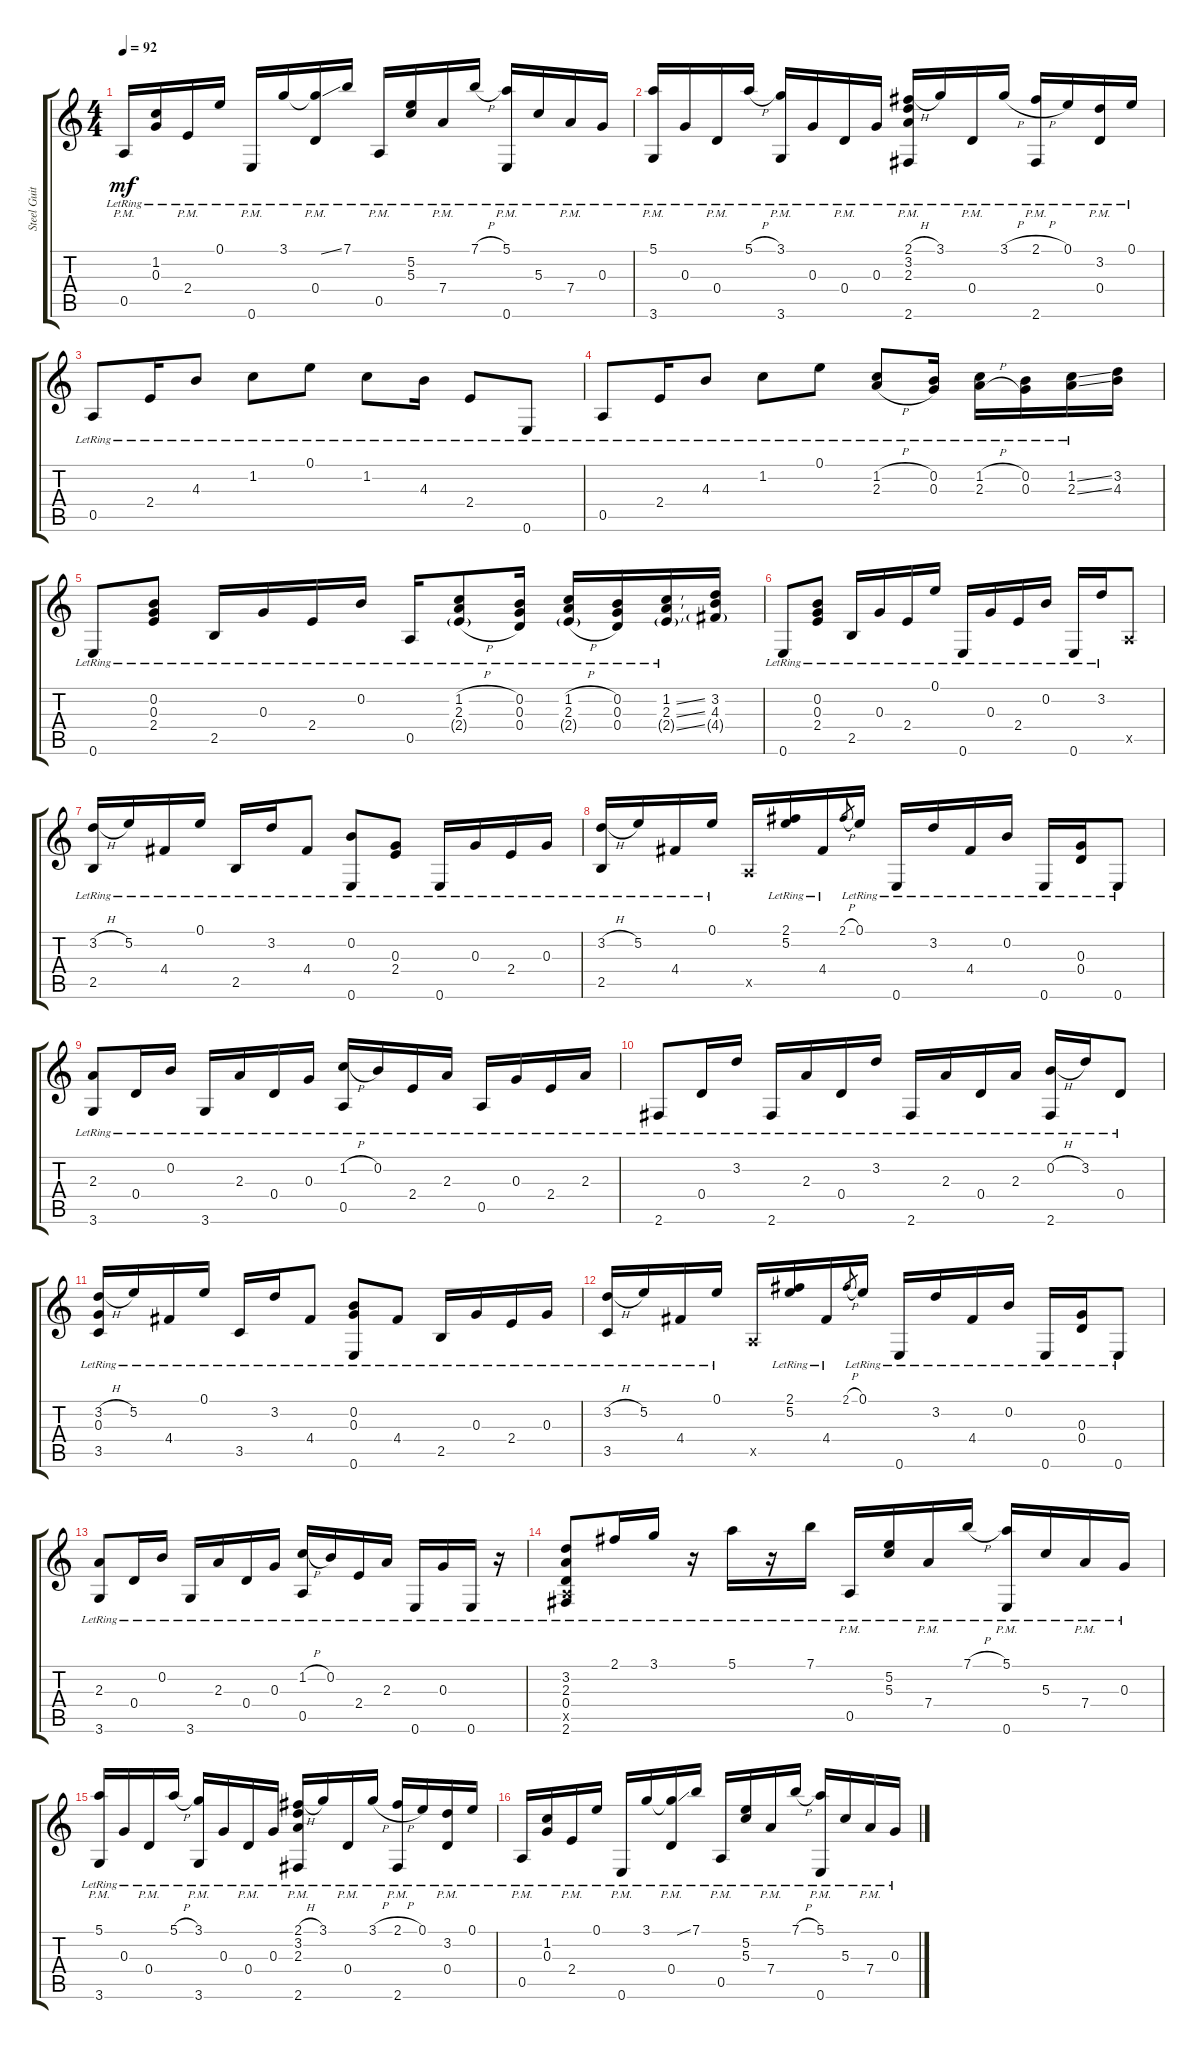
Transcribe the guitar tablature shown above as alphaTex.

\track ("Steel Guitar" "Steel Guit") {instrument acousticguitarsteel}
\staff {score tabs}
\tuning (E4 B3 G3 D3 A2 E2) {hide}
\ts (4 4)
\tempo 92
\clef g2
\ks c
0.5{pm lr}.16{dy mf} (1.2{lr} 0.3{lr}).16 2.4{pm lr}.16 0.1{lr}.16 0.6{pm lr}.16 3.1{lr}.16 (3.1{ss t} 0.4{pm lr}).16 7.1{lr}.16 0.5{pm lr}.16 (5.2{lr} 5.3{lr}).16 7.4{pm lr}.16 7.1{h lr}.16 (5.1{lr} 0.6{pm lr}).16 5.3{lr}.16 7.4{pm lr}.16 0.3{lr}.16 |
(5.1{lr} 3.6{pm lr}).16 0.3{lr}.16 0.4{pm lr}.16 5.1{h lr}.16 (3.1{lr} 3.6{pm lr}).16 0.3{lr}.16 0.4{pm lr}.16 0.3{lr}.16 (2.1{h lr} 3.2{lr} 2.3{lr} 2.6{pm lr}).16 3.1{lr}.16 0.4{pm lr}.16 3.1{h lr}.16 (2.1{h lr} 2.6{pm lr}).16 0.1{lr}.16 (3.2{lr} 0.4{pm lr}).16 0.1{lr}.16 |
0.5{lr}.8 2.4{lr}.16 4.3{lr}.8 1.2{lr}.8 0.1{lr}.8 1.2{lr}.8 4.3{lr}.16 2.4{lr}.8 0.6{lr}.8 |
0.5{lr}.8 2.4{lr}.16 4.3{lr}.8 1.2{lr}.8 0.1{lr}.8 (1.2{h lr} 2.3{h lr}).8 (0.2{lr} 0.3{lr}).16 (1.2{h lr} 2.3{h lr}).16 (0.2{lr} 0.3{lr}).16 (1.2{ss lr} 2.3{ss lr}).16 (3.2 4.3).16 |
0.6{lr}.8 (0.2{lr} 0.3{lr} 2.4{lr}).8 2.5{lr}.16 0.3{lr}.16 2.4{lr}.16 0.2{lr}.16 0.5{lr}.16 (1.2{h lr} 2.3{h lr} 2.4{h g lr}).8 (0.2{lr} 0.3{lr} 0.4{lr}).16 (1.2{h lr} 2.3{h lr} 2.4{h g lr}).16 (0.2{lr} 0.3{lr} 0.4{lr}).16 (1.2{ss lr} 2.3{ss lr} 2.4{ss g lr}).16 (3.2 4.3 4.4{g}).16 |
0.6{lr}.8 (0.2{lr} 0.3{lr} 2.4{lr}).8 2.5{lr}.16 0.3{lr}.16 2.4{lr}.16 0.1{lr}.16 0.6{lr}.16 0.3{lr}.16 2.4{lr}.16 0.2{lr}.16 0.6{lr}.16 3.2{lr}.16 0.5{x}.8 |
(3.2{h lr} 2.5{lr}).16 5.2{lr}.16 4.4{lr}.16 0.1{lr}.16 2.5{lr}.16 3.2{lr}.16 4.4{lr}.8 (0.2{lr} 0.6{lr}).8 (0.3{lr} 2.4{lr}).8 0.6{lr}.16 0.3{lr}.16 2.4{lr}.16 0.3{lr}.16 |
(3.2{h lr} 2.5{lr}).16 5.2{lr}.16 4.4{lr}.16 0.1{lr}.16 0.5{x}.16 (2.1{lr} 5.2{lr}).16 4.4{lr}.16 2.1{h}.8{gr} 0.1{lr}.16 0.6{lr}.16 3.2{lr}.16 4.4{lr}.16 0.2{lr}.16 0.6{lr}.16 (0.3{lr} 0.4{lr}).16 0.6{lr}.8 |
(2.3{lr} 3.6{lr}).8 0.4{lr}.16 0.2{lr}.16 3.6{lr}.16 2.3{lr}.16 0.4{lr}.16 0.3{lr}.16 (1.2{h lr} 0.5{lr}).16 0.2{lr}.16 2.4{lr}.16 2.3{lr}.16 0.5{lr}.16 0.3{lr}.16 2.4{lr}.16 2.3{lr}.16 |
2.6{lr}.8 0.4{lr}.16 3.2{lr}.16 2.6{lr}.16 2.3{lr}.16 0.4{lr}.16 3.2{lr}.16 2.6{lr}.16 2.3{lr}.16 0.4{lr}.16 2.3{lr}.16 (0.2{h lr} 2.6{lr}).16 3.2{lr}.16 0.4{lr}.8 |
(3.2{h lr} 0.3{lr} 3.5{lr}).16 5.2{lr}.16 4.4{lr}.16 0.1{lr}.16 3.5{lr}.16 3.2{lr}.16 4.4{lr}.8 (0.2{lr} 0.3{lr} 0.6{lr}).8 4.4{lr}.8 2.5{lr}.16 0.3{lr}.16 2.4{lr}.16 0.3{lr}.16 |
(3.2{h lr} 3.5{lr}).16 5.2{lr}.16 4.4{lr}.16 0.1{lr}.16 0.5{x}.16 (2.1{lr} 5.2{lr}).16 4.4{lr}.16 2.1{h}.8{gr} 0.1{lr}.16 0.6{lr}.16 3.2{lr}.16 4.4{lr}.16 0.2{lr}.16 0.6{lr}.16 (0.3{lr} 0.4{lr}).16 0.6{lr}.8 |
(2.3{lr} 3.6{lr}).8 0.4{lr}.16 0.2{lr}.16 3.6{lr}.16 2.3{lr}.16 0.4{lr}.16 0.3{lr}.16 (1.2{h lr} 0.5{lr}).16 0.2{lr}.16 2.4{lr}.16 2.3{lr}.16 0.6{lr}.16 0.3{lr}.16 0.6{lr}.16 r.16 |
(3.2{lr} 2.3{lr} 0.4{lr} 0.5{x} 2.6{lr}).8 2.1{lr}.16 3.1{lr}.16 r.16 5.1{lr}.16 r.16 7.1{lr}.16 0.5{pm lr}.16 (5.2{lr} 5.3{lr}).16 7.4{pm lr}.16 7.1{h lr}.16 (5.1{lr} 0.6{pm lr}).16 5.3{lr}.16 7.4{pm lr}.16 0.3{lr}.16 |
(5.1{lr} 3.6{pm lr}).16 0.3{lr}.16 0.4{pm lr}.16 5.1{h lr}.16 (3.1{lr} 3.6{pm lr}).16 0.3{lr}.16 0.4{pm lr}.16 0.3{lr}.16 (2.1{h lr} 3.2{lr} 2.3{lr} 2.6{pm lr}).16 3.1{lr}.16 0.4{pm lr}.16 3.1{h lr}.16 (2.1{h lr} 2.6{pm lr}).16 0.1{lr}.16 (3.2{lr} 0.4{pm lr}).16 0.1{lr}.16 |
0.5{pm lr}.16 (1.2{lr} 0.3{lr}).16 2.4{pm lr}.16 0.1{lr}.16 0.6{pm lr}.16 3.1{lr}.16 (3.1{ss t} 0.4{pm lr}).16 7.1{lr}.16 0.5{pm lr}.16 (5.2{lr} 5.3{lr}).16 7.4{pm lr}.16 7.1{h lr}.16 (5.1{lr} 0.6{pm lr}).16 5.3{lr}.16 7.4{pm lr}.16 0.3{lr}.16
